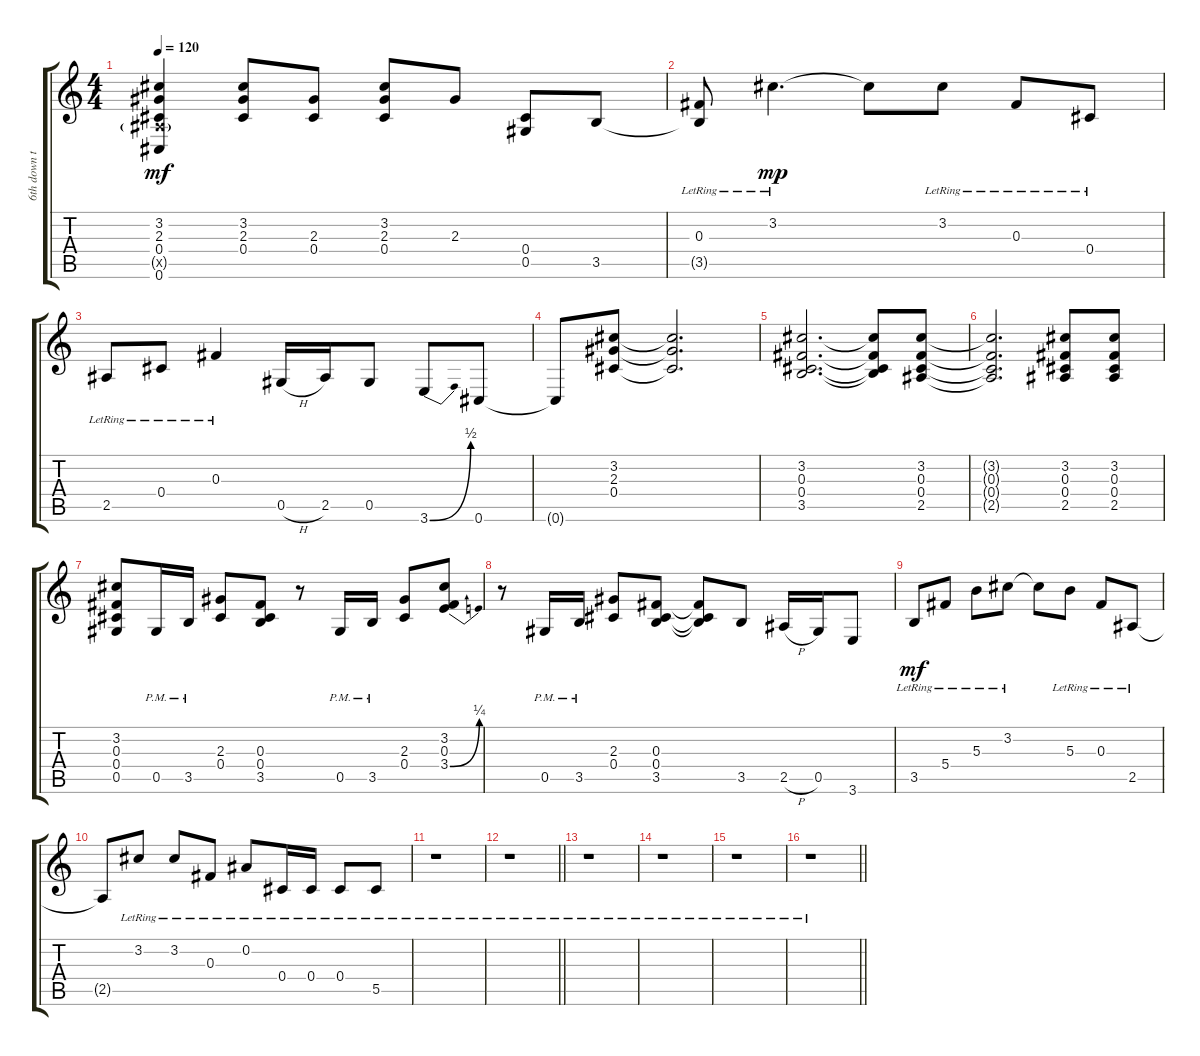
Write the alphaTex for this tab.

\track ("6th down to Db" "6th down t") {instrument electricguitarclean}
\staff {score tabs}
\tuning (Eb4 Bb3 Gb3 Db3 Ab2 Db2) {hide}
\ts (4 4)
\tempo 120
\clef g2
\ks c
(3.2 2.3 0.4 2.5{g x} 0.6).4{dy mf} (3.2 2.3 0.4).8 (2.3 0.4).8 (3.2 2.3 0.4).8 2.3.8 (0.4 0.5).8 3.5.8 |
(0.3{lr} 3.5{t}).8 3.2{lr}.4{d dy mp} 3.2{t}.8 3.2{lr}.8 0.3{lr}.8 0.4{lr}.8 |
2.5{lr}.8 0.4{lr}.8 0.3{lr}.4 0.5{h}.16 2.5.16 0.5.8 3.6{be (bend 0 0 60 2)}.8 0.6.8 |
0.6{t}.8 (3.2 2.3 0.4).8 (3.2{t} 2.3{t} 0.4{t}).2{d} |
(3.2 0.3 0.4 3.5).2{d} (3.2{t} 0.3{t} 0.4{t} 3.5{t}).8 (3.2 0.3 0.4 2.5).8 |
(3.2{t} 0.3{t} 0.4{t} 2.5{t}).2{d} (3.2 0.3 0.4 2.5).8 (3.2 0.3 0.4 2.5).8 |
(3.2 0.3 0.4 0.5).8 0.5{pm}.16 3.5{pm}.16 (2.3 0.4).8 (0.3 0.4 3.5).8 r.8 0.5{pm}.16 3.5{pm}.16 (2.3 0.4).8 (3.2 0.3 3.4{be (bend 0 0 60 1)}).8 |
r.8 0.5{pm}.16 3.5{pm}.16 (2.3 0.4).8 (0.3 0.4 3.5).8 (0.3{t} 0.4{t} 3.5{t}).8 3.5.8 2.5{h}.16 0.5.16 3.6.8 |
3.5{lr}.8{dy mf} 5.4{lr}.8 5.3{lr}.8 3.2{lr}.8 3.2{t}.8 5.3{lr}.8 0.3{lr}.8 2.5{lr}.8 |
2.5{t}.8 3.2{lr}.8 3.2{lr}.8 0.3{lr}.8 0.2{lr}.8 0.4{lr}.16 0.4{lr}.16 0.4{lr}.8 5.5{lr}.8 |
r.1 |
\barLineRight lightlight
r.1 |
r.1 |
r.1 |
r.1 |
\barLineRight lightlight
r.1
